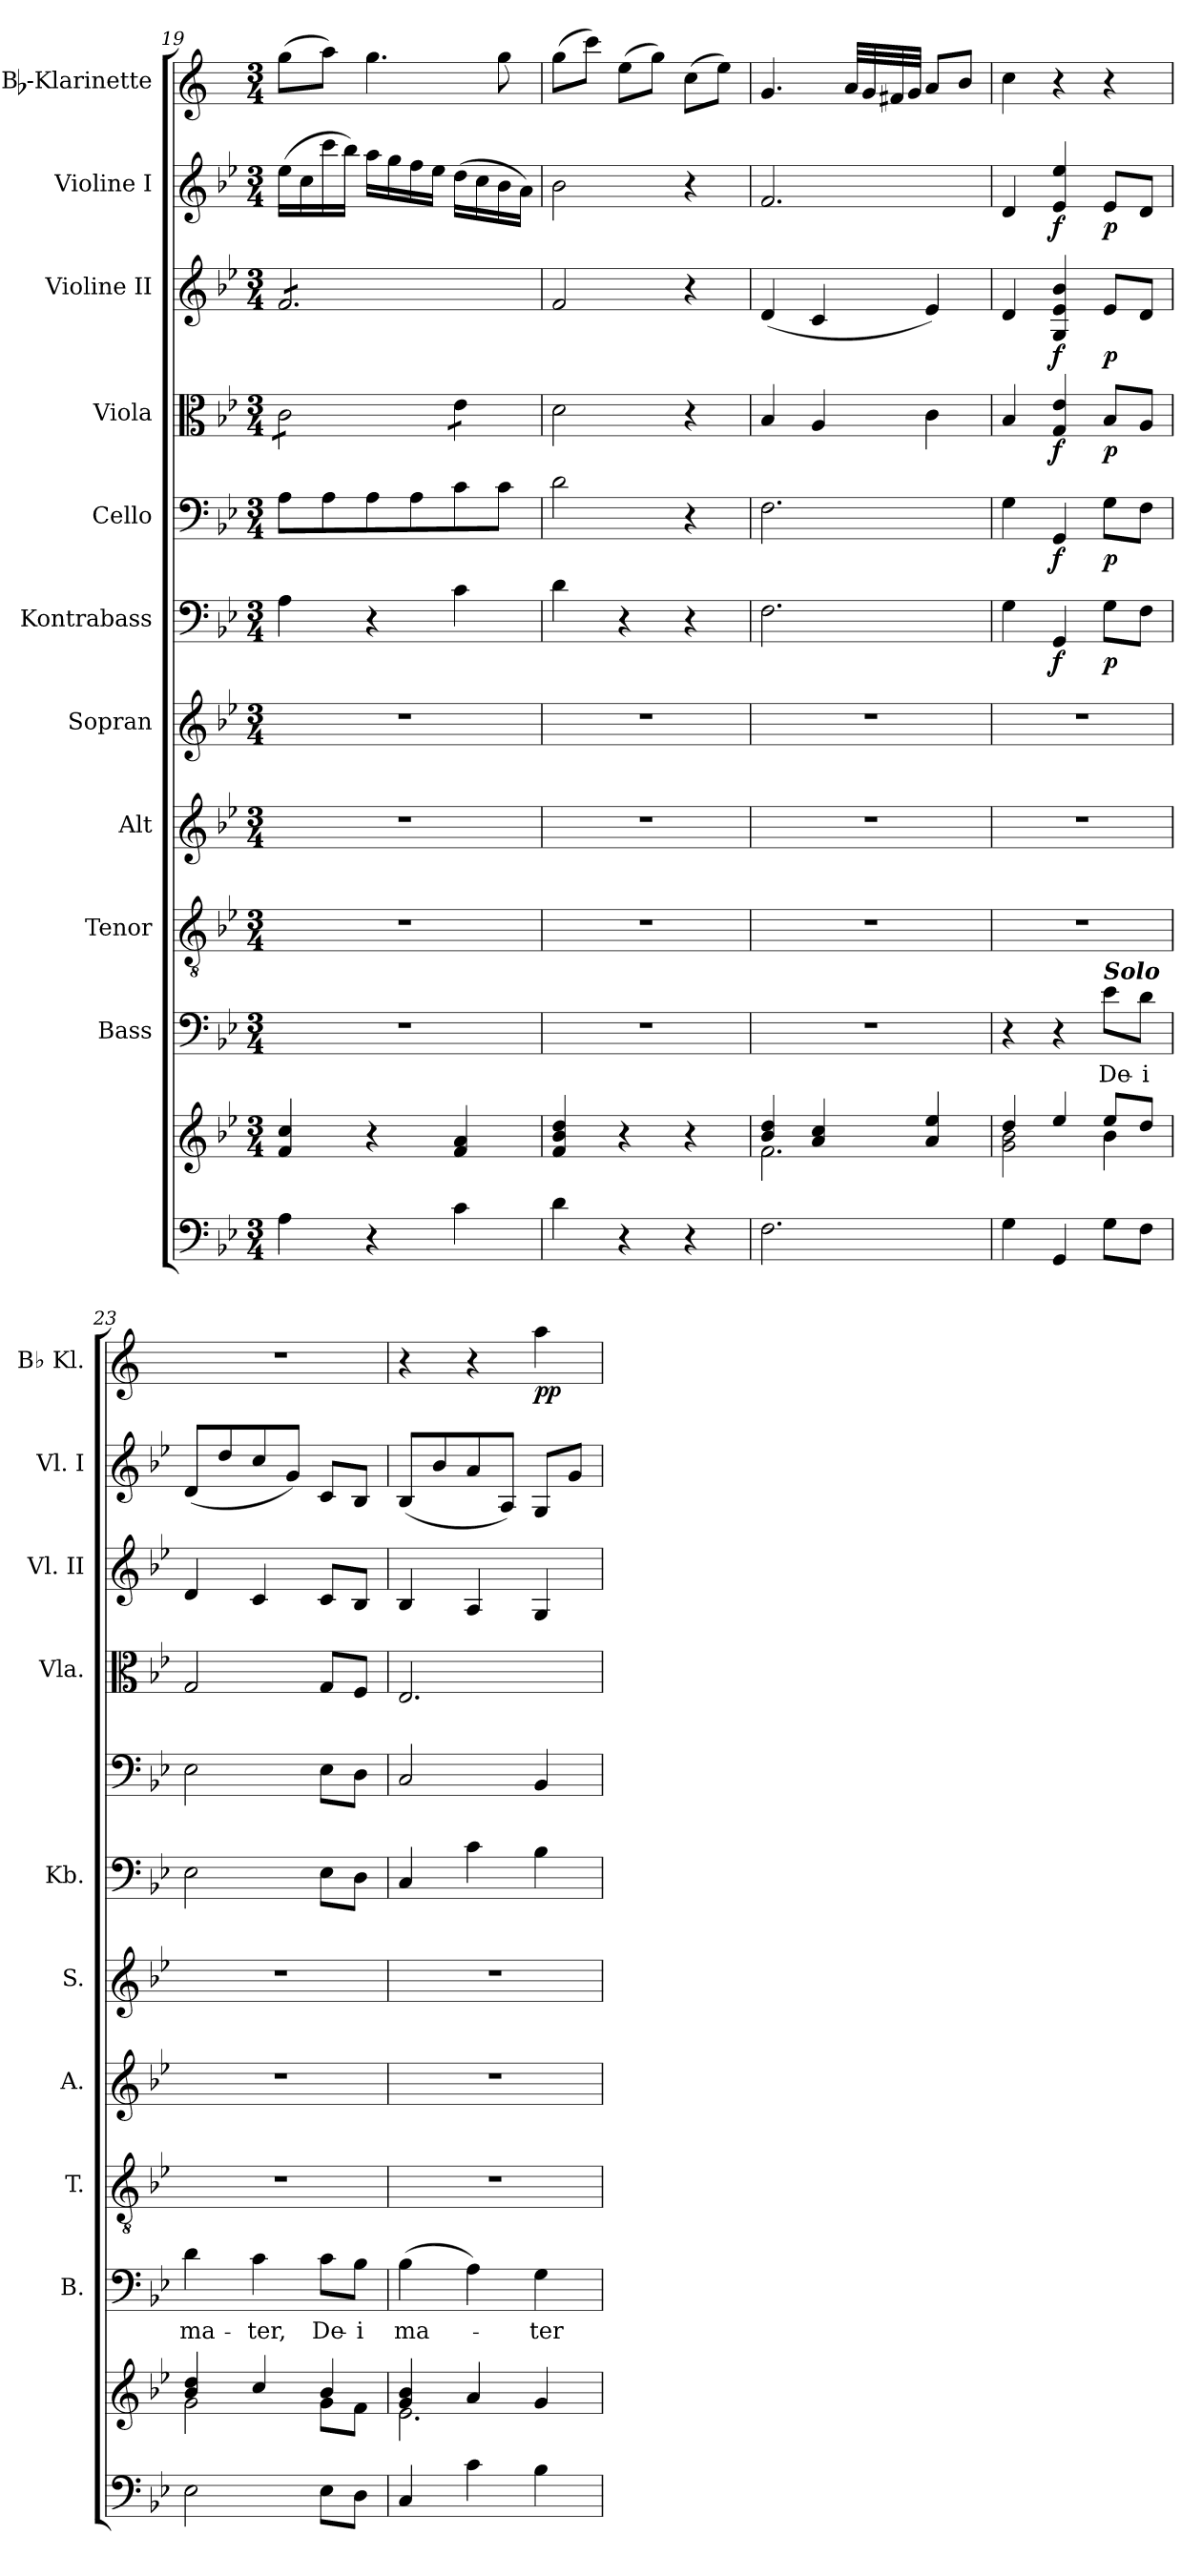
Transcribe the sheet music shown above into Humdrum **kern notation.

**kern	**kern	**kern	**text	**kern	**kern	**kern	**kern	**dynam	**kern	**dynam	**kern	**dynam	**kern	**dynam	**kern	**dynam	**kern	**dynam
*part11	*part11	*part10	*part10	*part9	*part8	*part7	*part6	*part6	*part5	*part5	*part4	*part4	*part3	*part3	*part2	*part2	*part1	*part1
*staff12	*staff11	*staff10	*staff10	*staff9	*staff8	*staff7	*staff6	*staff6	*staff5	*staff5	*staff4	*staff4	*staff3	*staff3	*staff2	*staff2	*staff1	*staff1
*	*	*I"Bass	*	*I"Tenor	*I"Alt	*I"Sopran	*I"Kontrabass	*	*I"Cello	*	*I"Viola	*	*I"Violine II	*	*I"Violine I	*	*I"Bb-Klarinette	*
*	*	*I'B.	*	*I'T.	*I'A.	*I'S.	*I'Kb.	*	*	*	*I'Vla.	*	*I'Vl. II	*	*I'Vl. I	*	*I'Bb Kl.	*
*clefF4	*clefG2	*clefF4	*	*clefGv2	*clefG2	*clefG2	*clefF4	*	*clefF4	*	*clefC3	*	*clefG2	*	*clefG2	*	*clefG2	*
*	*	*	*	*	*	*	*ITrd7c12	*	*	*	*	*	*	*	*	*	*ITrd1c2	*
*k[b-e-]	*k[b-e-]	*k[b-e-]	*	*k[b-e-]	*k[b-e-]	*k[b-e-]	*k[b-e-]	*	*k[b-e-]	*	*k[b-e-]	*	*k[b-e-]	*	*k[b-e-]	*	*k[b-e-]	*
*B-:	*B-:	*B-:	*	*B-:	*B-:	*B-:	*B-:	*	*B-:	*	*B-:	*	*B-:	*	*B-:	*	*B-:	*
*M3/4	*M3/4	*M3/4	*	*M3/4	*M3/4	*M3/4	*M3/4	*	*M3/4	*	*M3/4	*	*M3/4	*	*M3/4	*	*M3/4	*
=19	=19	=19	=19	=19	=19	=19	=19	=19	=19	=19	=19	=19	=19	=19	=19	=19	=19	=19
*	*	*	*	*	*	*	*	*	*	*	*tremolo	*	*	*	*	*	*	*
*	*	*	*	*	*	*	*	*	*	*	*	*	*tremolo	*	*	*	*	*
4A\	4f/ 4cc/	2.r	.	2.r	2.r	2.r	4AA\	.	8A\L	.	8c\L	.	8f/L	.	(>16ee-\LL	.	(>8ff\L	.
.	.	.	.	.	.	.	.	.	.	.	.	.	.	.	16cc\	.	.	.
.	.	.	.	.	.	.	.	.	8A\	.	8c\	.	8f/	.	16ccc\	.	8gg\J)	.
.	.	.	.	.	.	.	.	.	.	.	.	.	.	.	16bb-\JJ)	.	.	.
4r	4r	.	.	.	.	.	4r	.	8A\	.	8c\	.	8f/	.	16aa\LL	.	4.ff\	.
.	.	.	.	.	.	.	.	.	.	.	.	.	.	.	16gg\	.	.	.
.	.	.	.	.	.	.	.	.	8A\	.	8c\J	.	8f/	.	16ff\	.	.	.
.	.	.	.	.	.	.	.	.	.	.	.	.	.	.	16ee-\JJ	.	.	.
4c\	4f/ 4a/	.	.	.	.	.	4C\	.	8c\	.	8e-\L	.	8f/	.	(>16dd\LL	.	.	.
.	.	.	.	.	.	.	.	.	.	.	.	.	.	.	16cc\	.	.	.
.	.	.	.	.	.	.	.	.	8c\J	.	8e-\J	.	8f/J	.	16b-\	.	8ff\	.
*	*	*	*	*	*	*	*	*	*	*	*	*	*Xtremolo	*	*	*	*	*
*	*	*	*	*	*	*	*	*	*	*	*Xtremolo	*	*	*	*	*	*	*
.	.	.	.	.	.	.	.	.	.	.	.	.	.	.	16a\JJ)	.	.	.
=20	=20	=20	=20	=20	=20	=20	=20	=20	=20	=20	=20	=20	=20	=20	=20	=20	=20	=20
4d\	4f/ 4b-/ 4dd/	2.r	.	2.r	2.r	2.r	4D\	.	2d\	.	2d\	.	2f/	.	2b-\	.	(>8ff\L	.
.	.	.	.	.	.	.	.	.	.	.	.	.	.	.	.	.	8bb-\J)	.
4r	4r	.	.	.	.	.	4r	.	.	.	.	.	.	.	.	.	(>8dd\L	.
.	.	.	.	.	.	.	.	.	.	.	.	.	.	.	.	.	8ff\J)	.
4r	4r	.	.	.	.	.	4r	.	4r	.	4r	.	4r	.	4r	.	(>8b-\L	.
.	.	.	.	.	.	.	.	.	.	.	.	.	.	.	.	.	8dd\J)	.
=21	=21	=21	=21	=21	=21	=21	=21	=21	=21	=21	=21	=21	=21	=21	=21	=21	=21	=21
*	*^	*	*	*	*	*	*	*	*	*	*	*	*	*	*	*	*	*
2.F\	4b-/ 4dd/	2.f\	2.r	.	2.r	2.r	2.r	2.FF\	.	2.F\	.	4B-/	.	(<4d/	.	2.f/	.	4.f/	.
.	4a/ 4cc/	.	.	.	.	.	.	.	.	.	.	4A/	.	4c/	.	.	.	.	.
.	.	.	.	.	.	.	.	.	.	.	.	.	.	.	.	.	.	32g/LLL	.
.	.	.	.	.	.	.	.	.	.	.	.	.	.	.	.	.	.	32f/	.
.	.	.	.	.	.	.	.	.	.	.	.	.	.	.	.	.	.	32en/	.
.	.	.	.	.	.	.	.	.	.	.	.	.	.	.	.	.	.	32f/JJJ	.
.	4a/ 4ee-/	.	.	.	.	.	.	.	.	.	.	4c\	.	4e-/)	.	.	.	8g/L	.
.	.	.	.	.	.	.	.	.	.	.	.	.	.	.	.	.	.	8a/J	.
!!LO:PB:g=z
=22	=22	=22	=22	=22	=22	=22	=22	=22	=22	=22	=22	=22	=22	=22	=22	=22	=22	=22	=22
4G\	4dd/	2g\ 2b-\	4r	.	2.r	2.r	2.r	4GG\	.	4G\	.	4B-/	.	4d/	.	4d/	.	4b-\	.
!	!	!	!	!	!	!	!	!	!LO:DY:b	!	!LO:DY:b	!	!LO:DY:b	!	!LO:DY:b	!	!LO:DY:b	!	!
4GG/	4ee-/	.	4r	.	.	.	.	4GGG/	f	4GG/	f	4G/ 4e-/	f	4G/ 4e-/ 4b-/	f	4e-/ 4ee-/	f	4r	.
!	!	!	!LO:TX:a:Bi:t=Solo	!	!	!	!	!	!	!	!	!	!	!	!	!	!	!	!
!	!	!	!	!LO:LY:b	!	!	!	!	!LO:DY:b	!	!LO:DY:b	!	!LO:DY:b	!	!LO:DY:b	!	!LO:DY:b	!	!
8G\L	8ee-/L	4b-\	8e-\L	De-	.	.	.	8GG\L	p	8G\L	p	8B-/L	p	8e-/L	p	8e-/L	p	4r	.
!	!	!	!	!LO:LY:b	!	!	!	!	!	!	!	!	!	!	!	!	!	!	!
8F\J	8dd/J	.	8d\J	-i	.	.	.	8FF\J	.	8F\J	.	8A/J	.	8d/J	.	8d/J	.	.	.
=23	=23	=23	=23	=23	=23	=23	=23	=23	=23	=23	=23	=23	=23	=23	=23	=23	=23	=23	=23
!	!	!	!	!LO:LY:b	!	!	!	!	!	!	!	!	!	!	!	!	!	!	!
2E-\	4b-/ 4dd/	2g\	4d\	ma-	2.r	2.r	2.r	2EE-\	.	2E-\	.	2G/	.	4d/	.	(<8d/L	.	2.r	.
.	.	.	.	.	.	.	.	.	.	.	.	.	.	.	.	8dd/	.	.	.
!	!	!	!	!LO:LY:b	!	!	!	!	!	!	!	!	!	!	!	!	!	!	!
.	4cc/	.	4c\	-ter,	.	.	.	.	.	.	.	.	.	4c/	.	8cc/	.	.	.
.	.	.	.	.	.	.	.	.	.	.	.	.	.	.	.	8g/J)	.	.	.
!	!	!	!	!LO:LY:b	!	!	!	!	!	!	!	!	!	!	!	!	!	!	!
8E-\L	4b-/	8g\L	8c\L	De-	.	.	.	8EE-\L	.	8E-\L	.	8G/L	.	8c/L	.	8c/L	.	.	.
!	!	!	!	!LO:LY:b	!	!	!	!	!	!	!	!	!	!	!	!	!	!	!
8D\J	.	8f\J	8B-\J	-i	.	.	.	8DD\J	.	8D\J	.	8F/J	.	8B-/J	.	8B-/J	.	.	.
=24	=24	=24	=24	=24	=24	=24	=24	=24	=24	=24	=24	=24	=24	=24	=24	=24	=24	=24	=24
!	!	!	!	!LO:LY:b	!	!	!	!	!	!	!	!	!	!	!	!	!	!	!
4C/	4g/ 4b-/	2.e-\	(>4B-\	ma-	2.r	2.r	2.r	4CC/	.	2C/	.	2.E-/	.	4B-/	.	(<8B-/L	.	4r	.
.	.	.	.	.	.	.	.	.	.	.	.	.	.	.	.	8b-/	.	.	.
4c\	4a/	.	4A\)	.	.	.	.	4C\	.	.	.	.	.	4A/	.	8a/	.	4r	.
.	.	.	.	.	.	.	.	.	.	.	.	.	.	.	.	8A/J)	.	.	.
!	!	!	!	!LO:LY:b	!	!	!	!	!	!	!	!	!	!	!	!	!	!	!LO:DY:b
4B-\	4g/	.	4G\	-ter	.	.	.	4BB-\	.	4BB-/	.	.	.	4G/	.	8G/L	.	4gg\	pp
.	.	.	.	.	.	.	.	.	.	.	.	.	.	.	.	8g/J	.	.	.
*	*v	*v	*	*	*	*	*	*	*	*	*	*	*	*	*	*	*	*	*
=	=	=	=	=	=	=	=	=	=	=	=	=	=	=	=	=	=	=
*-	*-	*-	*-	*-	*-	*-	*-	*-	*-	*-	*-	*-	*-	*-	*-	*-	*-	*-
